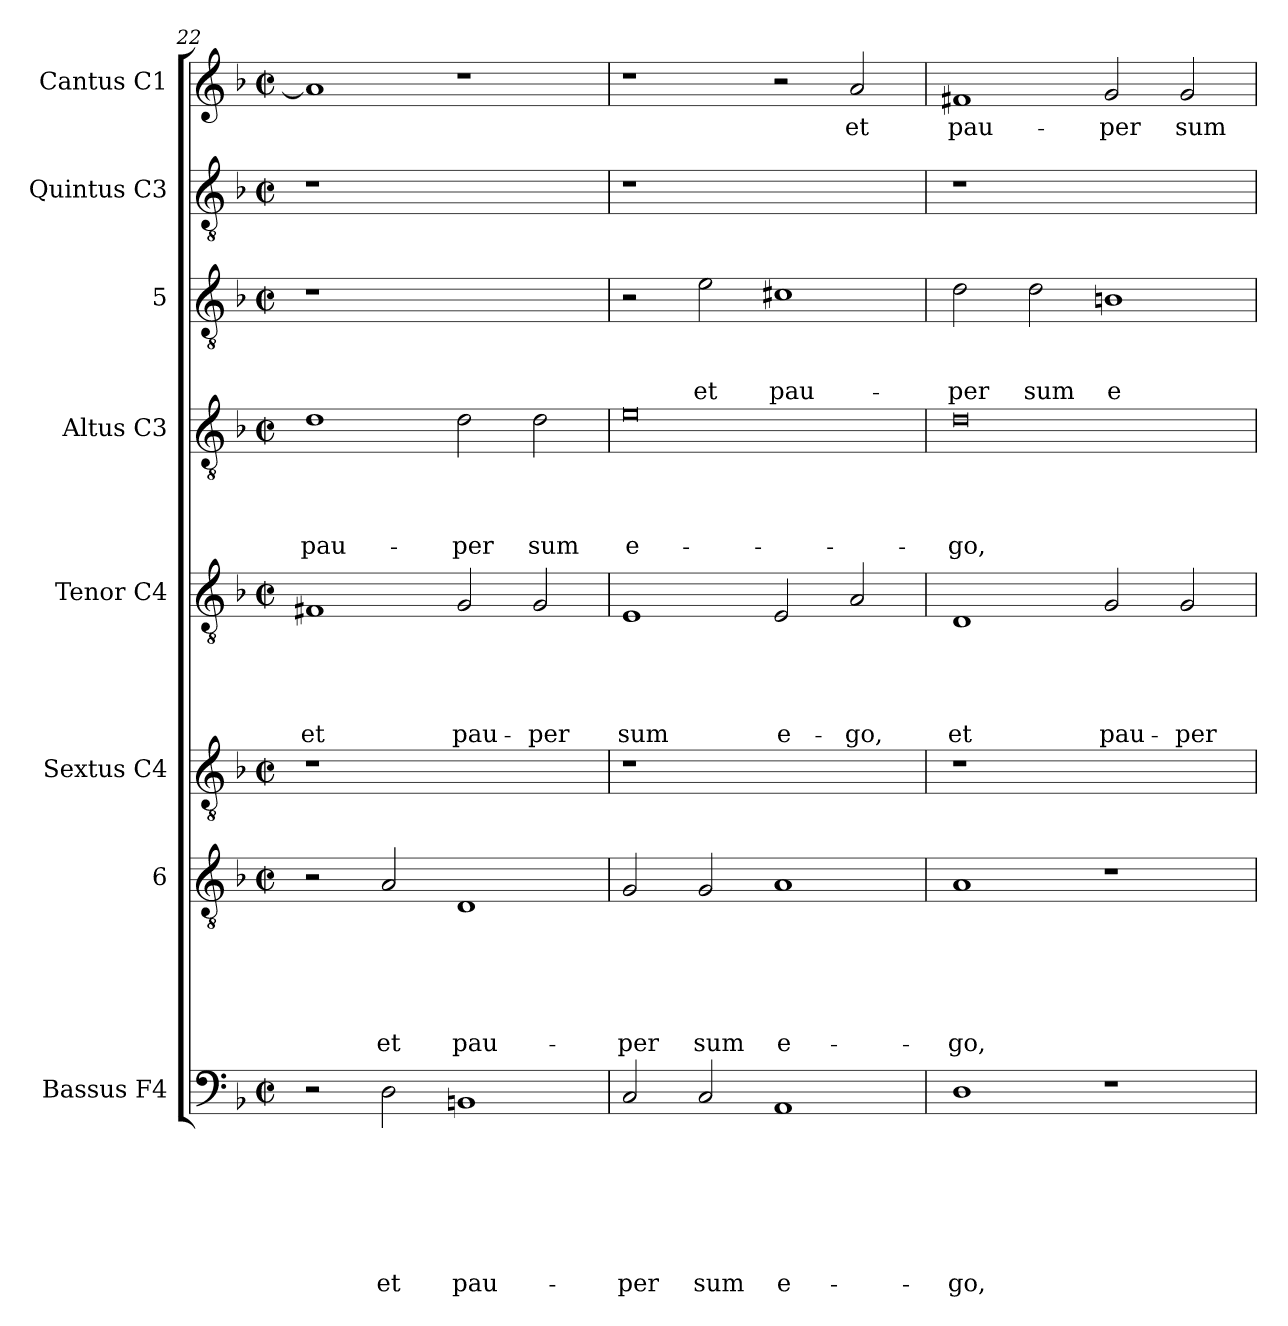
**kern	**text	**text	**text	**text	**text	**text	**text	**kern	**text	**text	**text	**text	**text	**text	**kern	**kern	**text	**text	**text	**text	**text	**kern	**text	**text	**text	**text	**kern	**text	**text	**text	**kern	**kern	**text
*part8	*part8	*part8	*part8	*part8	*part8	*part8	*part8	*part7	*part7	*part7	*part7	*part7	*part7	*part7	*part6	*part5	*part5	*part5	*part5	*part5	*part5	*part4	*part4	*part4	*part4	*part4	*part3	*part3	*part3	*part3	*part2	*part1	*part1
*staff8	*staff8	*staff8	*staff8	*staff8	*staff8	*staff8	*staff8	*staff7	*staff7	*staff7	*staff7	*staff7	*staff7	*staff7	*staff6	*staff5	*staff5	*staff5	*staff5	*staff5	*staff5	*staff4	*staff4	*staff4	*staff4	*staff4	*staff3	*staff3	*staff3	*staff3	*staff2	*staff1	*staff1
*I"Bassus F4	*	*	*	*	*	*	*	*I"6	*	*	*	*	*	*	*I"Sextus C4	*I"Tenor C4	*	*	*	*	*	*I"Altus C3	*	*	*	*	*I"5	*	*	*	*I"Quintus C3	*I"Cantus C1	*
*I'B	*	*	*	*	*	*	*	*	*	*	*	*	*	*	*	*I'T	*	*	*	*	*	*I'A	*	*	*	*	*	*	*	*	*	*I'C	*
*clefF4	*	*	*	*	*	*	*	*clefGv2	*	*	*	*	*	*	*clefGv2	*clefGv2	*	*	*	*	*	*clefGv2	*	*	*	*	*clefGv2	*	*	*	*clefGv2	*clefG2	*
*k[b-]	*	*	*	*	*	*	*	*k[b-]	*	*	*	*	*	*	*k[b-]	*k[b-]	*	*	*	*	*	*k[b-]	*	*	*	*	*k[b-]	*	*	*	*k[b-]	*k[b-]	*
*F:	*	*	*	*	*	*	*	*F:	*	*	*	*	*	*	*F:	*F:	*	*	*	*	*	*F:	*	*	*	*	*F:	*	*	*	*F:	*F:	*
*M2/2	*	*	*	*	*	*	*	*M2/2	*	*	*	*	*	*	*M2/2	*M2/2	*	*	*	*	*	*M2/2	*	*	*	*	*M2/2	*	*	*	*M2/2	*M2/2	*
*met(c|)	*	*	*	*	*	*	*	*met(c|)	*	*	*	*	*	*	*met(c|)	*met(c|)	*	*	*	*	*	*met(c|)	*	*	*	*	*met(c|)	*	*	*	*met(c|)	*met(c|)	*
=22	=22	=22	=22	=22	=22	=22	=22	=22	=22	=22	=22	=22	=22	=22	=22	=22	=22	=22	=22	=22	=22	=22	=22	=22	=22	=22	=22	=22	=22	=22	=22	=22	=22
!	!	!	!	!	!	!	!	!	!	!	!	!	!	!	!	!	!	!	!	!	!LO:LY:b	!	!	!	!	!LO:LY:b	!	!	!	!	!	!	!
2r	.	.	.	.	.	.	.	2r	.	.	.	.	.	.	1r	1F#X	.	.	.	.	et	1d	.	.	.	pau-	1r	.	.	.	1r	1a]	.
!	!	!	!	!	!	!	!LO:LY:b	!	!	!	!	!	!	!LO:LY:b	!	!	!	!	!	!	!	!	!	!	!	!	!	!	!	!	!	!	!
2D\	.	.	.	.	.	.	et	2A/	.	.	.	.	.	et	.	.	.	.	.	.	.	.	.	.	.	.	.	.	.	.	.	.	.
!	!	!	!	!	!	!	!LO:LY:b	!	!	!	!	!	!	!LO:LY:b	!	!	!	!	!	!	!LO:LY:b	!	!	!	!	!LO:LY:b	!	!	!	!	!	!	!
1BBn	.	.	.	.	.	.	pau-	1D	.	.	.	.	.	pau-	1ryy	2G/	.	.	.	.	pau-	2d\	.	.	.	-per	1ryy	.	.	.	1ryy	1r	.
!	!	!	!	!	!	!	!	!	!	!	!	!	!	!	!	!	!	!	!	!	!LO:LY:b	!	!	!	!	!LO:LY:b	!	!	!	!	!	!	!
.	.	.	.	.	.	.	.	.	.	.	.	.	.	.	.	2G/	.	.	.	.	-per	2d\	.	.	.	sum	.	.	.	.	.	.	.
=23	=23	=23	=23	=23	=23	=23	=23	=23	=23	=23	=23	=23	=23	=23	=23	=23	=23	=23	=23	=23	=23	=23	=23	=23	=23	=23	=23	=23	=23	=23	=23	=23	=23
!	!	!	!	!	!	!	!LO:LY:b	!	!	!	!	!	!	!LO:LY:b	!	!	!	!	!	!	!LO:LY:b	!	!	!	!	!LO:LY:b	!	!	!	!	!	!	!
2C/	.	.	.	.	.	.	-per	2G/	.	.	.	.	.	-per	1r	1E	.	.	.	.	sum	0e	.	.	.	e-	2r	.	.	.	1r	1r	.
!	!	!	!	!	!	!	!LO:LY:b	!	!	!	!	!	!	!LO:LY:b	!	!	!	!	!	!	!	!	!	!	!	!	!	!	!	!LO:LY:b	!	!	!
2C/	.	.	.	.	.	.	sum	2G/	.	.	.	.	.	sum	.	.	.	.	.	.	.	.	.	.	.	.	2e\	.	.	et	.	.	.
!	!	!	!	!	!	!	!LO:LY:b	!	!	!	!	!	!	!LO:LY:b	!	!	!	!	!	!	!LO:LY:b	!	!	!	!	!	!	!	!	!LO:LY:b	!	!	!
1AA	.	.	.	.	.	.	e-	1A	.	.	.	.	.	e-	1ryy	2E/	.	.	.	.	e-	.	.	.	.	.	1c#X	.	.	pau-	1ryy	2r	.
!	!	!	!	!	!	!	!	!	!	!	!	!	!	!	!	!	!	!	!	!	!LO:LY:b	!	!	!	!	!	!	!	!	!	!	!	!LO:LY:b
.	.	.	.	.	.	.	.	.	.	.	.	.	.	.	.	2A/	.	.	.	.	-go,	.	.	.	.	.	.	.	.	.	.	2a/	et
!!LO:LB:g=z
=24	=24	=24	=24	=24	=24	=24	=24	=24	=24	=24	=24	=24	=24	=24	=24	=24	=24	=24	=24	=24	=24	=24	=24	=24	=24	=24	=24	=24	=24	=24	=24	=24	=24
!	!	!	!	!	!	!	!LO:LY:b	!	!	!	!	!	!	!LO:LY:b	!	!	!	!	!	!	!LO:LY:b	!	!	!	!	!LO:LY:b	!	!	!	!LO:LY:b	!	!	!LO:LY:b
1D	.	.	.	.	.	.	-go,	1A	.	.	.	.	.	-go,	1r	1D	.	.	.	.	et	0d	.	.	.	-go,	2d\	.	.	-per	1r	1f#X	pau-
!	!	!	!	!	!	!	!	!	!	!	!	!	!	!	!	!	!	!	!	!	!	!	!	!	!	!	!	!	!	!LO:LY:b	!	!	!
.	.	.	.	.	.	.	.	.	.	.	.	.	.	.	.	.	.	.	.	.	.	.	.	.	.	.	2d\	.	.	sum	.	.	.
!	!	!	!	!	!	!	!	!	!	!	!	!	!	!	!	!	!	!	!	!	!LO:LY:b	!	!	!	!	!	!	!	!	!LO:LY:b	!	!	!LO:LY:b
1r	.	.	.	.	.	.	.	1r	.	.	.	.	.	.	1ryy	2G/	.	.	.	.	pau-	.	.	.	.	.	1Bn	.	.	e-	1ryy	2g/	-per
!	!	!	!	!	!	!	!	!	!	!	!	!	!	!	!	!	!	!	!	!	!LO:LY:b	!	!	!	!	!	!	!	!	!	!	!	!LO:LY:b
.	.	.	.	.	.	.	.	.	.	.	.	.	.	.	.	2G/	.	.	.	.	-per	.	.	.	.	.	.	.	.	.	.	2g/	sum
=	=	=	=	=	=	=	=	=	=	=	=	=	=	=	=	=	=	=	=	=	=	=	=	=	=	=	=	=	=	=	=	=	=
*-	*-	*-	*-	*-	*-	*-	*-	*-	*-	*-	*-	*-	*-	*-	*-	*-	*-	*-	*-	*-	*-	*-	*-	*-	*-	*-	*-	*-	*-	*-	*-	*-	*-
